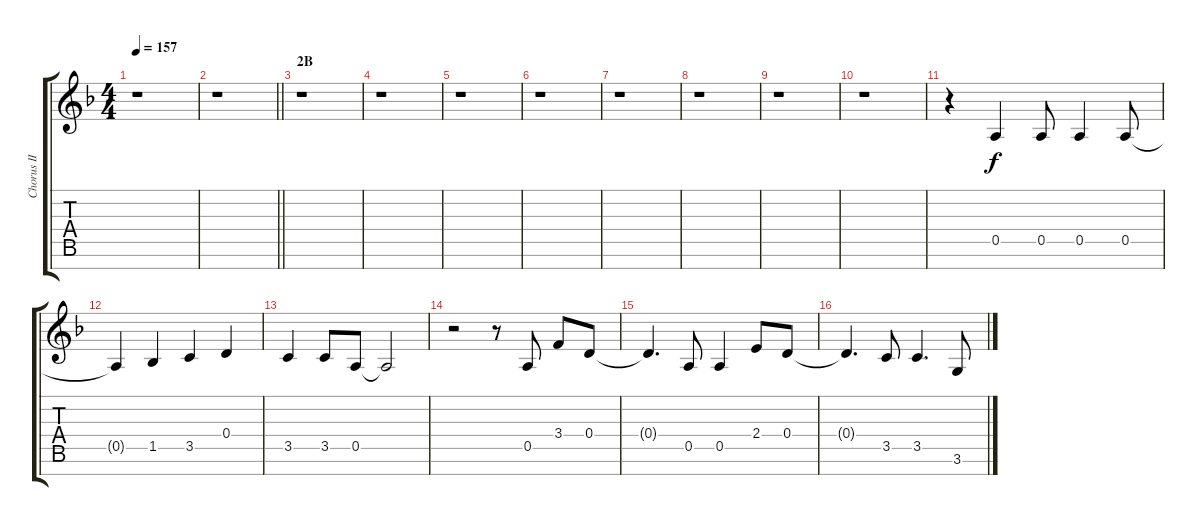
\track ("Chorus II" "Chorus II") {instrument voiceoohs}
\staff {score tabs}
\tuning (E5 B4 G4 D4 A3 E3 B2) {hide}
\ts (4 4)
\tempo 157
\clef g2
\ks f
r.1{dy f} |
\barLineRight lightlight
r.1 |
\section ("" "2B")
r.1 |
r.1 |
r.1 |
r.1 |
r.1 |
r.1 |
r.1 |
r.1 |
r.4 0.5.4 0.5.8 0.5.4 0.5.8 |
0.5{t}.4 1.5.4 3.5.4 0.4.4 |
3.5.4 3.5.8 0.5.8 0.5{t}.2 |
r.2 r.8 0.5.8 3.4.8 0.4.8 |
0.4{t}.4{d} 0.5.8 0.5.4 2.4.8 0.4.8 |
0.4{t}.4{d} 3.5.8 3.5.4{d} 3.6.8
